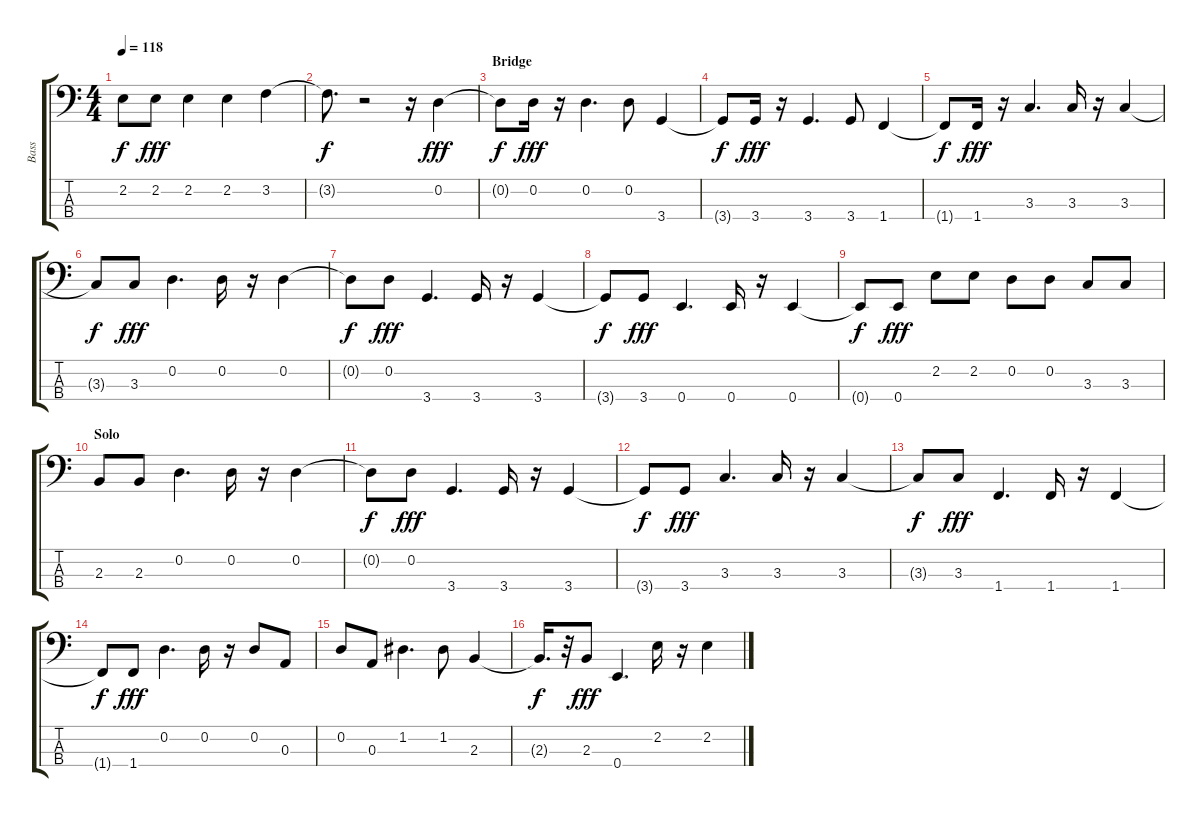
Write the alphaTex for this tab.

\track ("Bass" "Bass") {instrument electricbassfinger}
\staff {score tabs}
\tuning (G2 D2 A1 E1) {hide}
\ts (4 4)
\tempo 118
\clef f4
\ks c
2.2{t}.8{dy f} 2.2.8{dy fff} 2.2.4 2.2.4 3.2.4 |
3.2{t}.8{d dy f} r.2 r.16 0.2.4{dy fff} |
\section ("" "Bridge")
0.2{t}.8{dy f} 0.2.16{dy fff} r.16 0.2.4{d} 0.2.8 3.4.4 |
3.4{t}.8{dy f} 3.4.16{dy fff} r.16 3.4.4{d} 3.4.8 1.4.4 |
1.4{t}.8{dy f} 1.4.16{dy fff} r.16 3.3.4{d} 3.3.16 r.16 3.3.4 |
3.3{t}.8{dy f} 3.3.8{dy fff} 0.2.4{d} 0.2.16 r.16 0.2.4 |
0.2{t}.8{dy f} 0.2.8{dy fff} 3.4.4{d} 3.4.16 r.16 3.4.4 |
3.4{t}.8{dy f} 3.4.8{dy fff} 0.4.4{d} 0.4.16 r.16 0.4.4 |
0.4{t}.8{dy f} 0.4.8{dy fff} 2.2.8 2.2.8 0.2.8 0.2.8 3.3.8 3.3.8 |
\section ("" "Solo")
2.3.8 2.3.8 0.2.4{d} 0.2.16 r.16 0.2.4 |
0.2{t}.8{dy f} 0.2.8{dy fff} 3.4.4{d} 3.4.16 r.16 3.4.4 |
3.4{t}.8{dy f} 3.4.8{dy fff} 3.3.4{d} 3.3.16 r.16 3.3.4 |
3.3{t}.8{dy f} 3.3.8{dy fff} 1.4.4{d} 1.4.16 r.16 1.4.4 |
1.4{t}.8{dy f} 1.4.8{dy fff} 0.2.4{d} 0.2.16 r.16 0.2.8 0.3.8 |
0.2.8 0.3.8 1.2.4{d} 1.2.8 2.3.4 |
2.3{t}.16{d dy f} r.32 2.3.8{dy fff} 0.4.4{d} 2.2.16 r.16 2.2.4
